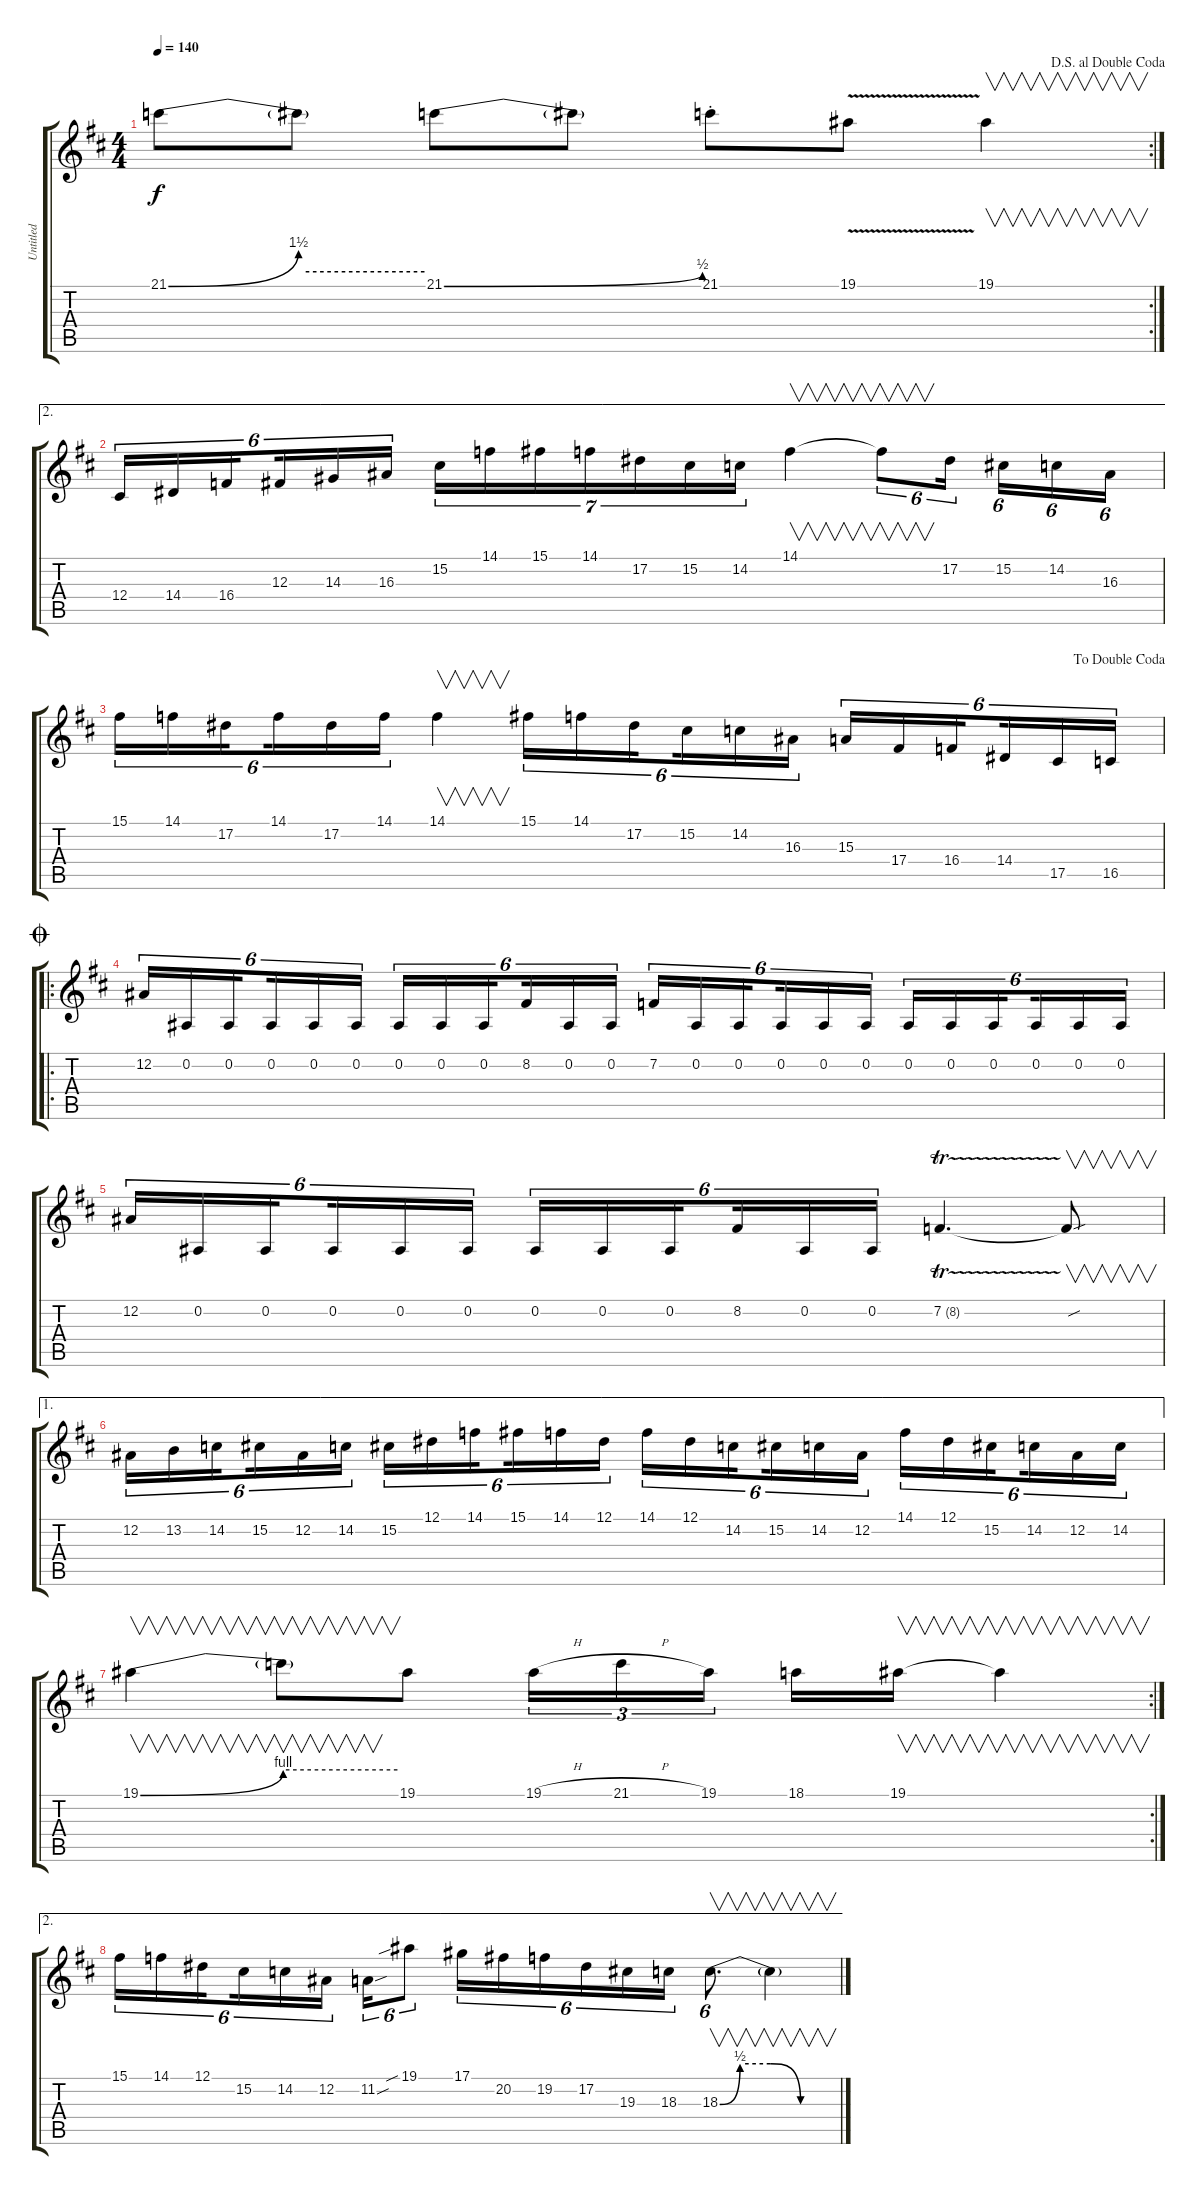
\track ("Untitled" "Untitled") {instrument lead2sawtooth}
\staff {score tabs}
\tuning (Eb4 Bb3 Gb3 Db3 Ab2 Eb2) {hide}
\rc 2
\ts (4 4)
\jump dalsegnoaldoublecoda
\tempo 140
\clef g2
\ks d
21.1{be (bend 0 0 60 6)}.8{dy f} 21.1{be (hold 0 2 60 2) t}.8 21.1{be (bend 0 0 60 2)}.8 21.1{t}.8 21.1{st}.8 19.1{v}.8 19.1.4{v} |
\ae 2
12.4.16{tu (6 4)} 14.4.16{tu (6 4)} 16.4.16{tu (6 4) beam splitsecondary} 12.3.16{tu (6 4)} 14.3.16{tu (6 4)} 16.3.16{tu (6 4)} 15.2.16{tu (7 4)} 14.1.16{tu (7 4)} 15.1.16{tu (7 4)} 14.1.16{tu (7 4)} 17.2.16{tu (7 4)} 15.2.16{tu (7 4)} 14.2.16{tu (7 4)} 14.1.4{v} 14.1{t}.8{v tu (6 4)} 17.2.16{tu (6 4) beam splitsecondary} 15.2.16{tu (6 4)} 14.2.16{tu (6 4)} 16.3.16{tu (6 4)} |
\jump dadoublecoda
15.1.16{tu (6 4)} 14.1.16{tu (6 4)} 17.2.16{tu (6 4) beam splitsecondary} 14.1.16{tu (6 4)} 17.2.16{tu (6 4)} 14.1.16{tu (6 4)} 14.1.4{v} 15.1.16{tu (6 4)} 14.1.16{tu (6 4)} 17.2.16{tu (6 4) beam splitsecondary} 15.2.16{tu (6 4)} 14.2.16{tu (6 4)} 16.3.16{tu (6 4)} 15.3.16{tu (6 4)} 17.4.16{tu (6 4)} 16.4.16{tu (6 4) beam splitsecondary} 14.4.16{tu (6 4)} 17.5.16{tu (6 4)} 16.5.16{tu (6 4)} |
\ro
\jump coda
12.2.16{tu (6 4)} 0.2.16{tu (6 4)} 0.2.16{tu (6 4) beam splitsecondary} 0.2.16{tu (6 4)} 0.2.16{tu (6 4)} 0.2.16{tu (6 4)} 0.2.16{tu (6 4)} 0.2.16{tu (6 4)} 0.2.16{tu (6 4) beam splitsecondary} 8.2.16{tu (6 4)} 0.2.16{tu (6 4)} 0.2.16{tu (6 4)} 7.2.16{tu (6 4)} 0.2.16{tu (6 4)} 0.2.16{tu (6 4) beam splitsecondary} 0.2.16{tu (6 4)} 0.2.16{tu (6 4)} 0.2.16{tu (6 4)} 0.2.16{tu (6 4)} 0.2.16{tu (6 4)} 0.2.16{tu (6 4) beam splitsecondary} 0.2.16{tu (6 4)} 0.2.16{tu (6 4)} 0.2.16{tu (6 4)} |
12.2.16{tu (6 4)} 0.2.16{tu (6 4)} 0.2.16{tu (6 4) beam splitsecondary} 0.2.16{tu (6 4)} 0.2.16{tu (6 4)} 0.2.16{tu (6 4)} 0.2.16{tu (6 4)} 0.2.16{tu (6 4)} 0.2.16{tu (6 4) beam splitsecondary} 8.2.16{tu (6 4)} 0.2.16{tu (6 4)} 0.2.16{tu (6 4)} 7.2{tr (8 32)}.4{d} 7.2{sou t}.8{v} |
\ae 1
12.2.16{tu (6 4)} 13.2.16{tu (6 4)} 14.2.16{tu (6 4) beam splitsecondary} 15.2.16{tu (6 4)} 12.2.16{tu (6 4)} 14.2.16{tu (6 4)} 15.2.16{tu (6 4)} 12.1.16{tu (6 4)} 14.1.16{tu (6 4) beam splitsecondary} 15.1.16{tu (6 4)} 14.1.16{tu (6 4)} 12.1.16{tu (6 4)} 14.1.16{tu (6 4)} 12.1.16{tu (6 4)} 14.2.16{tu (6 4) beam splitsecondary} 15.2.16{tu (6 4)} 14.2.16{tu (6 4)} 12.2.16{tu (6 4)} 14.1.16{tu (6 4)} 12.1.16{tu (6 4)} 15.2.16{tu (6 4) beam splitsecondary} 14.2.16{tu (6 4)} 12.2.16{tu (6 4)} 14.2.16{tu (6 4)} |
\rc 2
19.1{be (bend 0 0 60 4)}.4{v} 19.1{be (hold 0 4 60 4) t}.8{v} 19.1.8 19.1{h}.16{tu (3 2)} 21.1{h}.16{tu (3 2)} 19.1.16{tu (3 2) beam splitsecondary} 18.1.16 19.1.16{v} 19.1{t}.4{v} |
\ae 2
15.1.16{tu (6 4)} 14.1.16{tu (6 4)} 12.1.16{tu (6 4) beam splitsecondary} 15.2.16{tu (6 4)} 14.2.16{tu (6 4)} 12.2.16{tu (6 4)} 11.2{sou}.16{tu (6 4)} 19.1{sib}.8{tu (6 4)} 17.1.16{tu (6 4)} 20.2.16{tu (6 4)} 19.2.16{tu (6 4)} 17.2.16{tu (6 4)} 19.3.16{tu (6 4)} 18.3.16{tu (6 4)} 18.3{be (custom 0 0 10 2 25 2 40 0 60 0)}.8{v d tu (6 4)} 18.3{t}.4{v}
